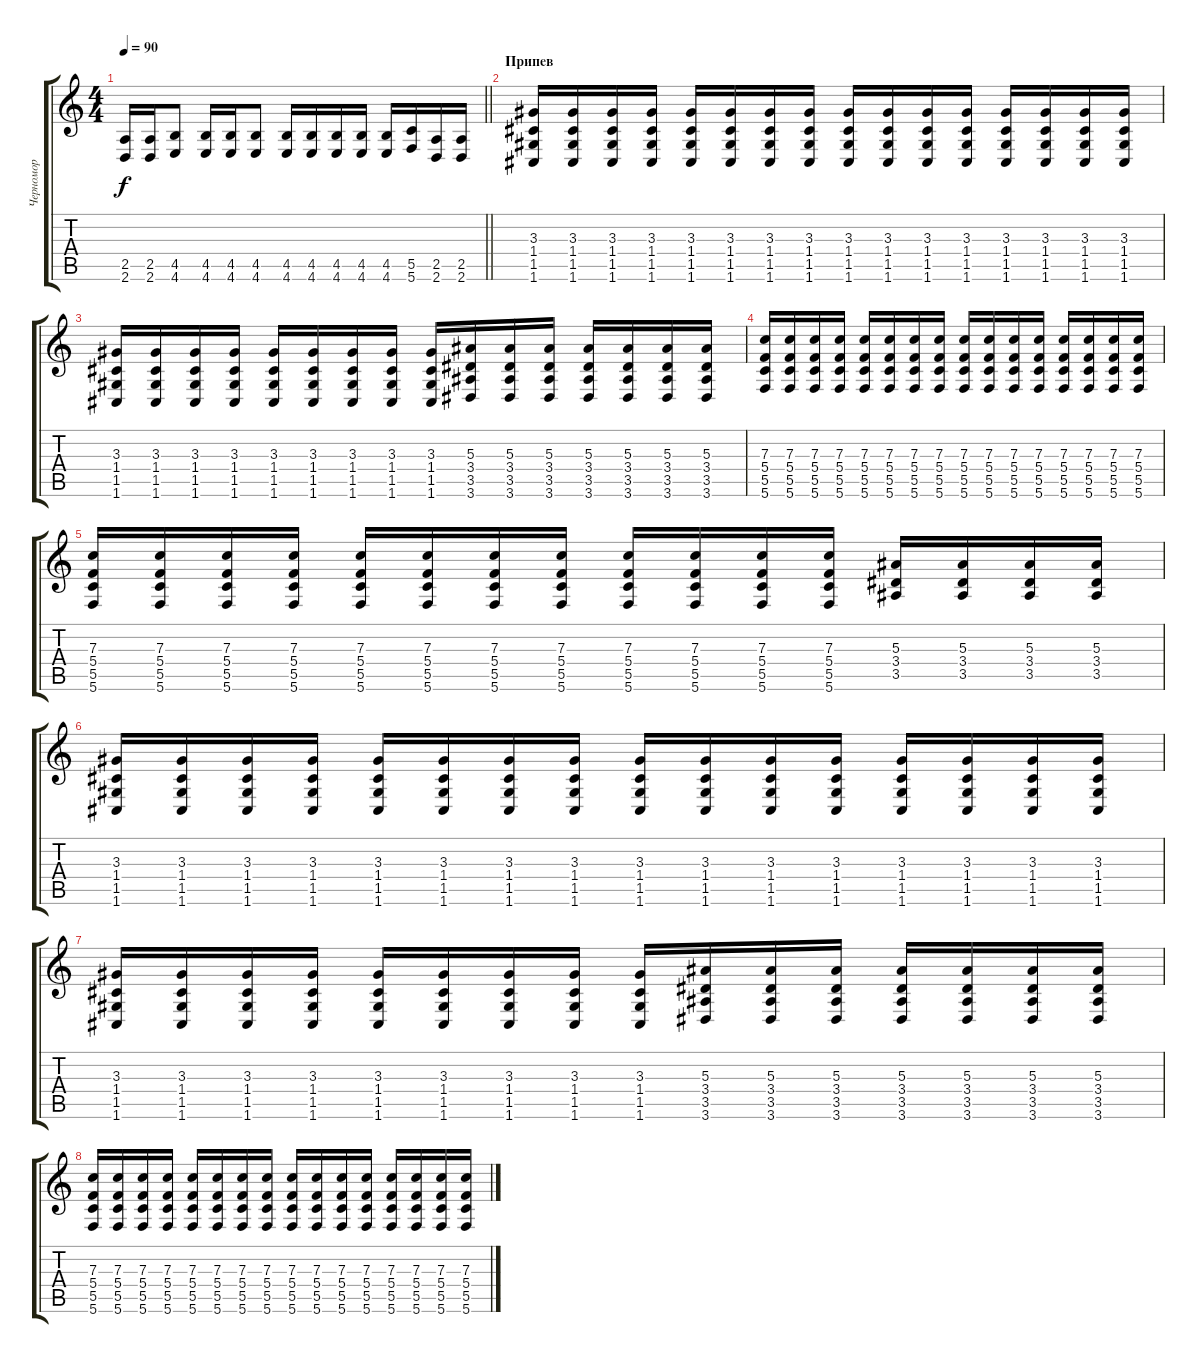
\track ("Черномор" "Черномор") {instrument distortionguitar}
\staff {score tabs}
\tuning (D4 A3 F3 C3 G2 C2) {hide}
\ts (4 4)
\tempo 90
\clef g2
\barLineRight lightlight
\ks c
(2.5{t} 2.6{t}).16{dy f} (2.5 2.6).16 (4.5 4.6).8 (4.5 4.6).16 (4.5 4.6).16 (4.5 4.6).8 (4.5 4.6).16 (4.5 4.6).16 (4.5 4.6).16 (4.5 4.6).16 (4.5 4.6).16 (5.5 5.6).16 (2.5 2.6).16 (2.5 2.6).16 |
\section ("" "Припев")
(3.3 1.4 1.5 1.6).16 (3.3 1.4 1.5 1.6).16 (3.3 1.4 1.5 1.6).16 (3.3 1.4 1.5 1.6).16 (3.3 1.4 1.5 1.6).16 (3.3 1.4 1.5 1.6).16 (3.3 1.4 1.5 1.6).16 (3.3 1.4 1.5 1.6).16 (3.3 1.4 1.5 1.6).16 (3.3 1.4 1.5 1.6).16 (3.3 1.4 1.5 1.6).16 (3.3 1.4 1.5 1.6).16 (3.3 1.4 1.5 1.6).16 (3.3 1.4 1.5 1.6).16 (3.3 1.4 1.5 1.6).16 (3.3 1.4 1.5 1.6).16 |
(3.3 1.4 1.5 1.6).16 (3.3 1.4 1.5 1.6).16 (3.3 1.4 1.5 1.6).16 (3.3 1.4 1.5 1.6).16 (3.3 1.4 1.5 1.6).16 (3.3 1.4 1.5 1.6).16 (3.3 1.4 1.5 1.6).16 (3.3 1.4 1.5 1.6).16 (3.3 1.4 1.5 1.6).16 (5.3 3.4 3.5 3.6).16 (5.3 3.4 3.5 3.6).16 (5.3 3.4 3.5 3.6).16 (5.3 3.4 3.5 3.6).16 (5.3 3.4 3.5 3.6).16 (5.3 3.4 3.5 3.6).16 (5.3 3.4 3.5 3.6).16 |
(7.3 5.4 5.5 5.6).16 (7.3 5.4 5.5 5.6).16 (7.3 5.4 5.5 5.6).16 (7.3 5.4 5.5 5.6).16 (7.3 5.4 5.5 5.6).16 (7.3 5.4 5.5 5.6).16 (7.3 5.4 5.5 5.6).16 (7.3 5.4 5.5 5.6).16 (7.3 5.4 5.5 5.6).16 (7.3 5.4 5.5 5.6).16 (7.3 5.4 5.5 5.6).16 (7.3 5.4 5.5 5.6).16 (7.3 5.4 5.5 5.6).16 (7.3 5.4 5.5 5.6).16 (7.3 5.4 5.5 5.6).16 (7.3 5.4 5.5 5.6).16 |
(7.3 5.4 5.5 5.6).16 (7.3 5.4 5.5 5.6).16 (7.3 5.4 5.5 5.6).16 (7.3 5.4 5.5 5.6).16 (7.3 5.4 5.5 5.6).16 (7.3 5.4 5.5 5.6).16 (7.3 5.4 5.5 5.6).16 (7.3 5.4 5.5 5.6).16 (7.3 5.4 5.5 5.6).16 (7.3 5.4 5.5 5.6).16 (7.3 5.4 5.5 5.6).16 (7.3 5.4 5.5 5.6).16 (5.3 3.4 3.5).16 (5.3 3.4 3.5).16 (5.3 3.4 3.5).16 (5.3 3.4 3.5).16 |
(3.3 1.4 1.5 1.6).16 (3.3 1.4 1.5 1.6).16 (3.3 1.4 1.5 1.6).16 (3.3 1.4 1.5 1.6).16 (3.3 1.4 1.5 1.6).16 (3.3 1.4 1.5 1.6).16 (3.3 1.4 1.5 1.6).16 (3.3 1.4 1.5 1.6).16 (3.3 1.4 1.5 1.6).16 (3.3 1.4 1.5 1.6).16 (3.3 1.4 1.5 1.6).16 (3.3 1.4 1.5 1.6).16 (3.3 1.4 1.5 1.6).16 (3.3 1.4 1.5 1.6).16 (3.3 1.4 1.5 1.6).16 (3.3 1.4 1.5 1.6).16 |
(3.3 1.4 1.5 1.6).16 (3.3 1.4 1.5 1.6).16 (3.3 1.4 1.5 1.6).16 (3.3 1.4 1.5 1.6).16 (3.3 1.4 1.5 1.6).16 (3.3 1.4 1.5 1.6).16 (3.3 1.4 1.5 1.6).16 (3.3 1.4 1.5 1.6).16 (3.3 1.4 1.5 1.6).16 (5.3 3.4 3.5 3.6).16 (5.3 3.4 3.5 3.6).16 (5.3 3.4 3.5 3.6).16 (5.3 3.4 3.5 3.6).16 (5.3 3.4 3.5 3.6).16 (5.3 3.4 3.5 3.6).16 (5.3 3.4 3.5 3.6).16 |
(7.3 5.4 5.5 5.6).16 (7.3 5.4 5.5 5.6).16 (7.3 5.4 5.5 5.6).16 (7.3 5.4 5.5 5.6).16 (7.3 5.4 5.5 5.6).16 (7.3 5.4 5.5 5.6).16 (7.3 5.4 5.5 5.6).16 (7.3 5.4 5.5 5.6).16 (7.3 5.4 5.5 5.6).16 (7.3 5.4 5.5 5.6).16 (7.3 5.4 5.5 5.6).16 (7.3 5.4 5.5 5.6).16 (7.3 5.4 5.5 5.6).16 (7.3 5.4 5.5 5.6).16 (7.3 5.4 5.5 5.6).16 (7.3 5.4 5.5 5.6).16
